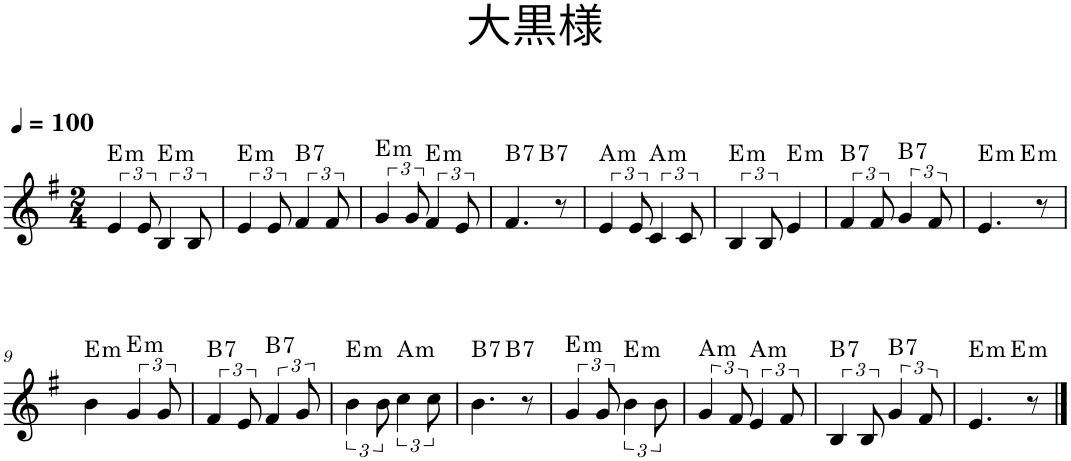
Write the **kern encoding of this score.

**kern	**harte
*part1	*part1
*staff1	*
*I"Piano	*
*I'Pno.	*
*clefG2	*
*k[f#]	*
*M2/4	*
*MM100	*
=1	=1
!	!LO:H:kt=m
6e/	E:min
12e/	.
!	!LO:H:kt=m
6B/	E:min
12B/	.
=2	=2
!	!LO:H:kt=m
6e/	E:min
12e/	.
!	!LO:H:kt=7
6f#/	B:7
12f#/	.
=3	=3
!	!LO:H:kt=m
6g/	E:min
12g/	.
!	!LO:H:kt=m
6f#/	E:min
12e/	.
=4	=4
!	!LO:H:kt=7
*^	*
4.f#/	4ryy	B:7
!	!	!LO:H:kt=7
.	4ryy	B:7
8r	.	.
=5	=5	=5
!	!	!LO:H:kt=m
*v	*v	*
6e/	A:min
12e/	.
!	!LO:H:kt=m
6c/	A:min
12c/	.
=6	=6
!	!LO:H:kt=m
6B/	E:min
12B/	.
!	!LO:H:kt=m
4e/	E:min
=7	=7
!	!LO:H:kt=7
6f#/	B:7
12f#/	.
!	!LO:H:kt=7
6g/	B:7
12f#/	.
=8	=8
!	!LO:H:kt=m
*^	*
4.e/	4ryy	E:min
!	!	!LO:H:kt=m
.	4ryy	E:min
8r	.	.
!!LO:LB:g=z	!!
=9	=9	=9
!	!	!LO:H:kt=m
*v	*v	*
4b\	E:min
!	!LO:H:kt=m
6g/	E:min
12g/	.
=10	=10
!	!LO:H:kt=7
6f#/	B:7
12e/	.
!	!LO:H:kt=7
6f#/	B:7
12g/	.
=11	=11
!	!LO:H:kt=m
6b\	E:min
12b\	.
!	!LO:H:kt=m
6cc\	A:min
12cc\	.
=12	=12
!	!LO:H:kt=7
*^	*
4.b\	4ryy	B:7
!	!	!LO:H:kt=7
.	4ryy	B:7
8r	.	.
=13	=13	=13
!	!	!LO:H:kt=m
*v	*v	*
6g/	E:min
12g/	.
!	!LO:H:kt=m
6b\	E:min
12b\	.
=14	=14
!	!LO:H:kt=m
6g/	A:min
12f#/	.
!	!LO:H:kt=m
6e/	A:min
12f#/	.
=15	=15
!	!LO:H:kt=7
6B/	B:7
12B/	.
!	!LO:H:kt=7
6g/	B:7
12f#/	.
=16	=16
!	!LO:H:kt=m
*^	*
4.e/	4ryy	E:min
!	!	!LO:H:kt=m
.	4ryy	E:min
8r	.	.
*v	*v	*
==	==
*-	*-
